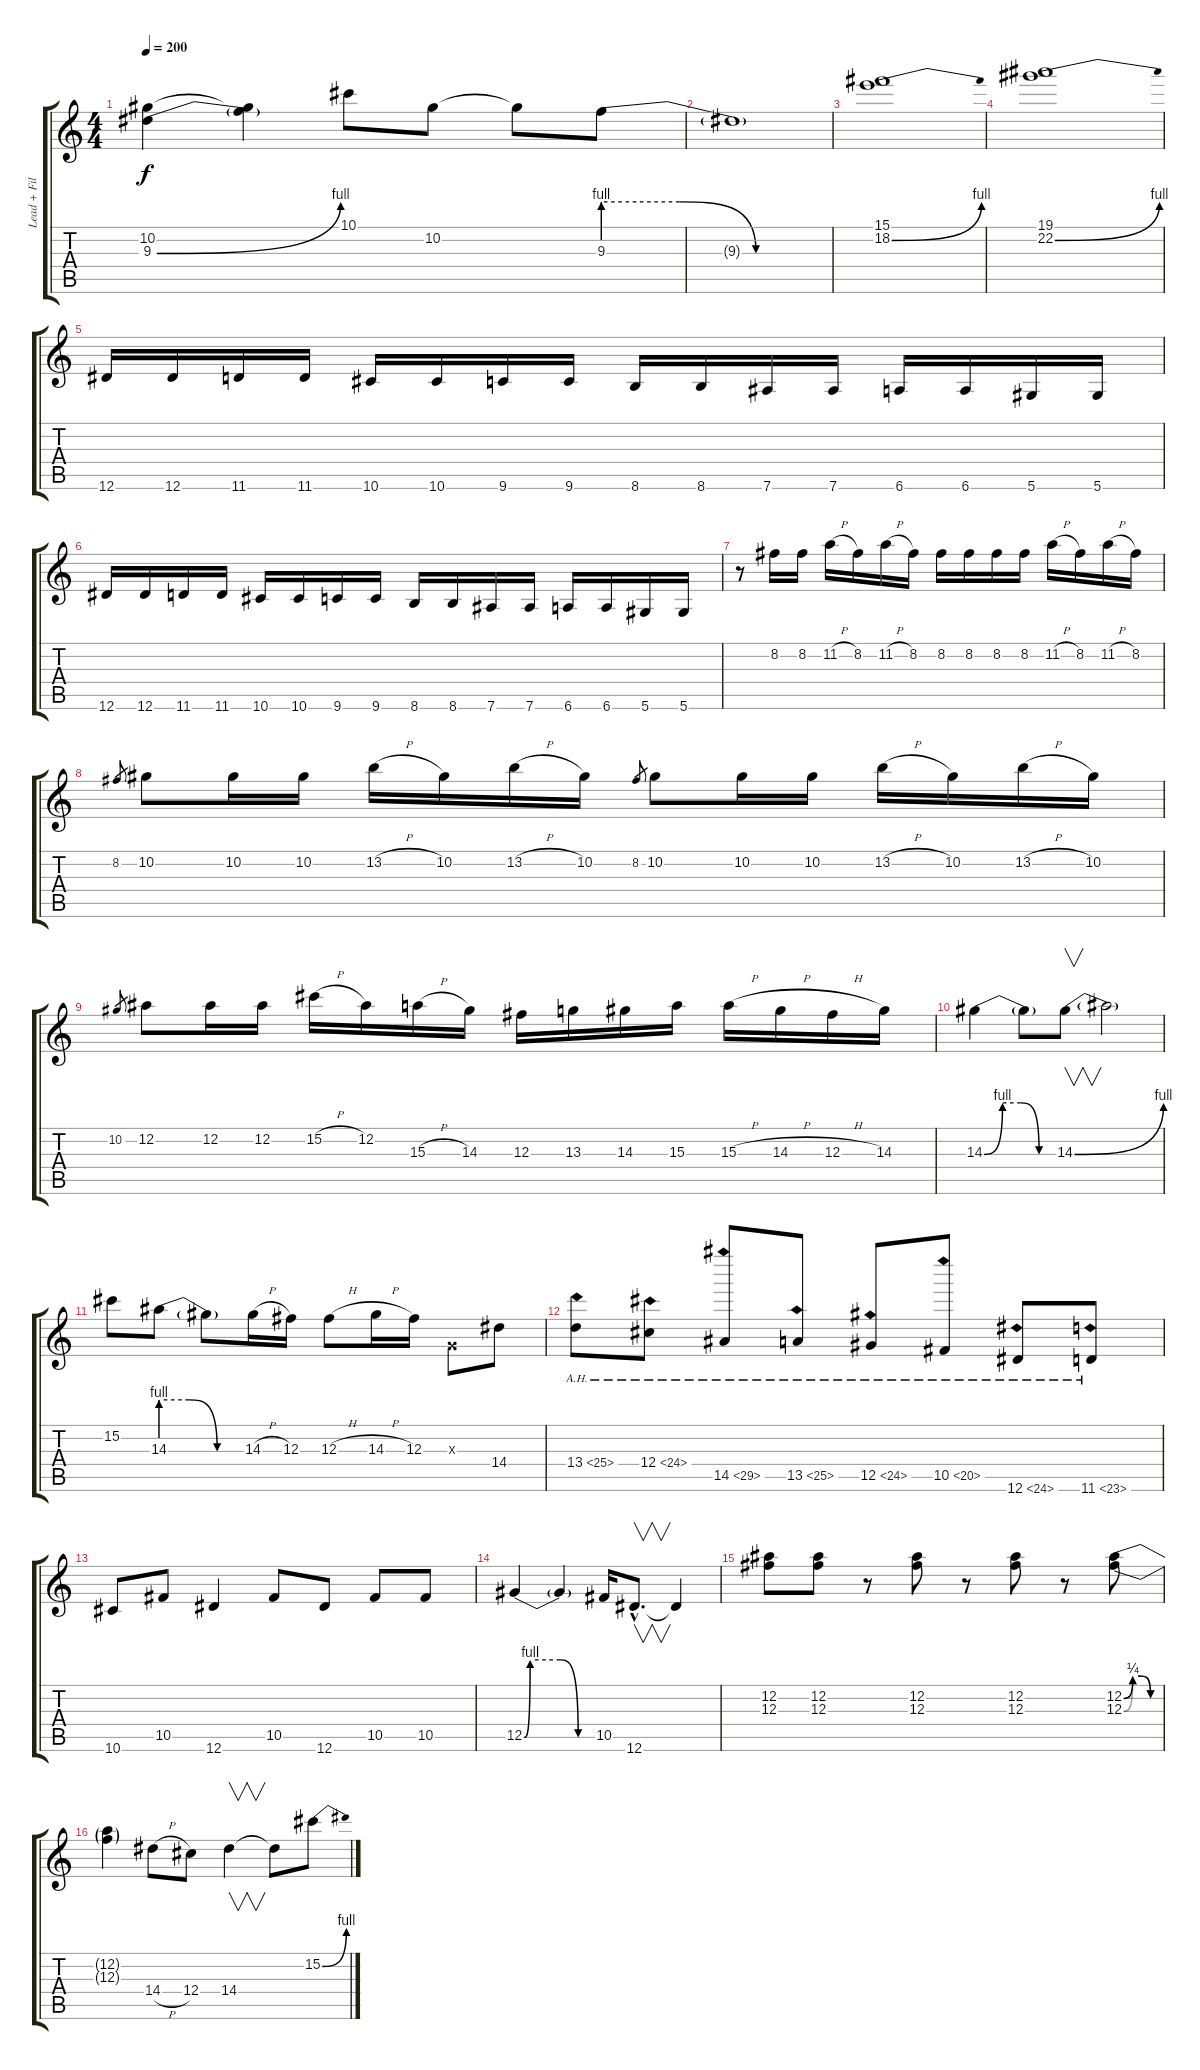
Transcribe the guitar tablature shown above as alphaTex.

\track ("Lead + Fills" "Lead + Fil") {instrument distortionguitar}
\staff {score tabs}
\tuning (Eb4 Bb3 Gb3 Db3 Ab2 Eb2) {hide}
\ts (4 4)
\tempo 200
\clef g2
\ks c
(10.2 9.3{be (bend 0 0 60 4)}).4{dy f} (10.2{t} 9.3{t}).4 10.1.8 10.2.8 10.2{t}.8 9.3{be (custom 0 4 20 4 40 0 60 0)}.8 |
9.3{t}.1 |
(15.1 18.2{be (bend 0 0 60 4)}).1 |
(19.1 22.2{be (bend 0 0 60 4)}).1 |
12.6.16 12.6.16 11.6.16 11.6.16 10.6.16 10.6.16 9.6.16 9.6.16 8.6.16 8.6.16 7.6.16 7.6.16 6.6.16 6.6.16 5.6.16 5.6.16 |
12.6.16 12.6.16 11.6.16 11.6.16 10.6.16 10.6.16 9.6.16 9.6.16 8.6.16 8.6.16 7.6.16 7.6.16 6.6.16 6.6.16 5.6.16 5.6.16 |
r.8 8.2.16 8.2.16 11.2{h}.16 8.2.16 11.2{h}.16 8.2.16 8.2.16 8.2.16 8.2.16 8.2.16 11.2{h}.16 8.2.16 11.2{h}.16 8.2.16 |
8.2.8{gr} 10.2.8 10.2.16 10.2.16 13.2{h}.16 10.2.16 13.2{h}.16 10.2.16 8.2.8{gr} 10.2.8 10.2.16 10.2.16 13.2{h}.16 10.2.16 13.2{h}.16 10.2.16 |
10.2.8{gr} 12.2.8 12.2.16 12.2.16 15.2{h}.16 12.2.16 15.3{h}.16 14.3.16 12.3.16 13.3.16 14.3.16 15.3.16 15.3{h}.16 14.3{h}.16 12.3{h}.16 14.3.16 |
14.3{be (custom 0 0 15 4 30 4 45 0 60 0)}.4 14.3{t}.8 14.3{be (bend 0 0 60 4)}.8{v} 14.3{t}.2 |
15.2.8 14.3{be (custom 0 4 20 4 40 0 60 0)}.8 14.3{t}.8 14.3{h}.16 12.3.16 12.3{h}.8 14.3{h}.16 12.3.16 1.3{x}.8 14.4.8 |
13.4{ah 12}.8 12.4{ah 12}.8 14.5{ah 15}.8 13.5{ah 12}.8 12.5{ah 12}.8 10.5{ah 10}.8 12.6{ah 12}.8 11.6{ah 12}.8 |
10.6.8 10.5.8 12.6.4 10.5.8 12.6.8 10.5.8 10.5.8 |
12.5{be (custom 0 0 5 4 30 4 45 0 60 0)}.4 12.5{t}.4 10.5.16 12.6{hac}.8{v d} 12.6{t}.4 |
(12.2 12.3).8 (12.2 12.3).8 r.8 (12.2 12.3).8 r.8 (12.2 12.3).8 r.8 (12.2{be (custom 0 0 15 1 30 1 45 0 60 0)} 12.3{be (custom 0 0 15 1 30 1 45 0 60 0)}).8 |
(12.2{t} 12.3{t}).4 14.4{h}.8 12.4.8 14.4.4{v} 14.4{t}.8 15.2{be (bend 0 0 60 4)}.8
